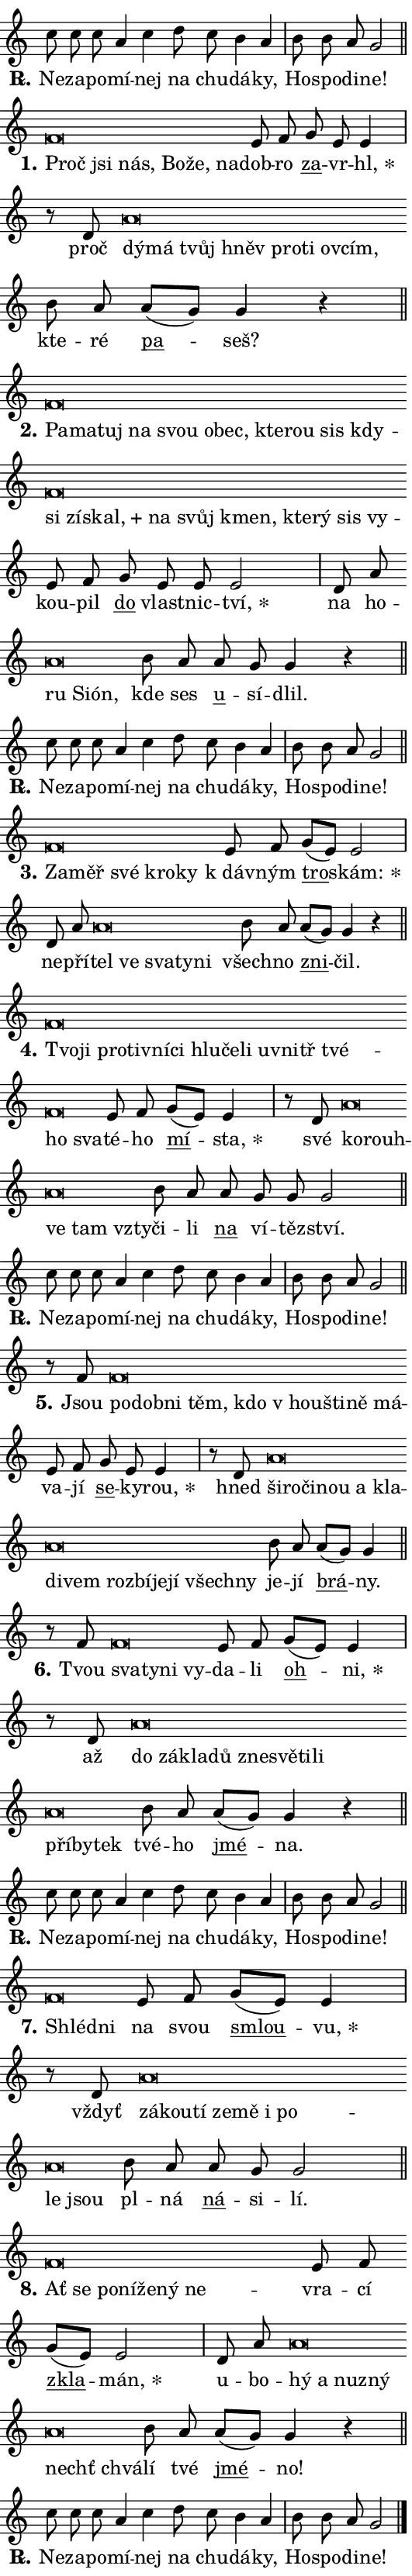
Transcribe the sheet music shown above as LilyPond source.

\version "2.24.0"
\header { tagline = "" }
\paper {
  indent = 0\cm
  top-margin = 0\cm
  right-margin = 0.13\cm % to fit lyric hyphens
  bottom-margin = 0\cm
  left-margin = 0\cm
  paper-width = 9\cm
  page-breaking = #ly:one-page-breaking
  system-system-spacing.basic-distance = #11
  score-system-spacing.basic-distance = #11
  ragged-last = ##f
}


%% Author: Thomas Morley
%% https://lists.gnu.org/archive/html/lilypond-user/2020-05/msg00002.html
#(define (line-position grob)
"Returns position of @var[grob} in current system:
   @code{'start}, if at first time-step
   @code{'end}, if at last time-step
   @code{'middle} otherwise
"
  (let* ((col (ly:item-get-column grob))
         (ln (ly:grob-object col 'left-neighbor))
         (rn (ly:grob-object col 'right-neighbor))
         (col-to-check-left (if (ly:grob? ln) ln col))
         (col-to-check-right (if (ly:grob? rn) rn col))
         (break-dir-left
           (and
             (ly:grob-property col-to-check-left 'non-musical #f)
             (ly:item-break-dir col-to-check-left)))
         (break-dir-right
           (and
             (ly:grob-property col-to-check-right 'non-musical #f)
             (ly:item-break-dir col-to-check-right))))
        (cond ((eqv? 1 break-dir-left) 'start)
              ((eqv? -1 break-dir-right) 'end)
              (else 'middle))))

#(define (tranparent-at-line-position vctor)
  (lambda (grob)
  "Relying on @code{line-position} select the relevant enry from @var{vctor}.
Used to determine transparency,"
    (case (line-position grob)
      ((end) (not (vector-ref vctor 0)))
      ((middle) (not (vector-ref vctor 1)))
      ((start) (not (vector-ref vctor 2))))))

noteHeadBreakVisibility =
#(define-music-function (break-visibility)(vector?)
"Makes @code{NoteHead}s transparent relying on @var{break-visibility}"
#{
  \override NoteHead.transparent =
    #(tranparent-at-line-position break-visibility)
#})

#(define delete-ledgers-for-transparent-note-heads
  (lambda (grob)
    "Reads whether a @code{NoteHead} is transparent.
If so this @code{NoteHead} is removed from @code{'note-heads} from
@var{grob}, which is supposed to be @code{LedgerLineSpanner}.
As a result ledgers are not printed for this @code{NoteHead}"
    (let* ((nhds-array (ly:grob-object grob 'note-heads))
           (nhds-list
             (if (ly:grob-array? nhds-array)
                 (ly:grob-array->list nhds-array)
                 '()))
           ;; Relies on the transparent-property being done before
           ;; Staff.LedgerLineSpanner.after-line-breaking is executed.
           ;; This is fragile ...
           (to-keep
             (remove
               (lambda (nhd)
                 (ly:grob-property nhd 'transparent #f))
               nhds-list)))
      ;; TODO find a better method to iterate over grob-arrays, similiar
      ;; to filter/remove etc for lists
      ;; For now rebuilt from scratch
      (set! (ly:grob-object grob 'note-heads)  '())
      (for-each
        (lambda (nhd)
          (ly:pointer-group-interface::add-grob grob 'note-heads nhd))
        to-keep))))

squashNotes = {
  \override NoteHead.X-extent = #'(-0.2 . 0.2)
  \override NoteHead.Y-extent = #'(-0.75 . 0)
  \override NoteHead.stencil =
    #(lambda (grob)
       (let ((pos (ly:grob-property grob 'staff-position)))
         (begin
           (if (< pos -7) (display "ERROR: Lower brevis then expected\n") (display ""))
           (if (<= pos -6) ly:text-interface::print ly:note-head::print))))
}
unSquashNotes = {
  \revert NoteHead.X-extent
  \revert NoteHead.Y-extent
  \revert NoteHead.stencil
}

hideNotes = \noteHeadBreakVisibility #begin-of-line-visible
unHideNotes = \noteHeadBreakVisibility #all-visible

% work-around for resetting accidentals
% https://lilypond.org/doc/v2.23/Documentation/notation/displaying-rhythms#unmetered-music
cadenzaMeasure = {
  \cadenzaOff
  \partial 1024 s1024
  \cadenzaOn
}

#(define-markup-command (accent layout props text) (markup?)
  "Underline accented syllable"
  (interpret-markup layout props
    #{\markup \override #'(offset . 4.3) \underline { #text }#}))

responsum = \markup \concat {
  "R" \hspace #-1.05 \path #0.1 #'((moveto 0 0.07) (lineto 0.9 0.8)) \hspace #0.05 "."
}

spaceSize = #0.6828661417322834 % exact space size for TeX Gyre Schola

\layout {
  \context {
    \Staff
    \remove "Time_signature_engraver"
    \override LedgerLineSpanner.after-line-breaking = #delete-ledgers-for-transparent-note-heads
  }
  \context {
    \Lyrics {
      \override LyricSpace.minimum-distance = \spaceSize
      \override LyricText.font-name = #"TeX Gyre Schola"
      \override LyricText.font-size = 1
      \override StanzaNumber.font-name = #"TeX Gyre Schola Bold"
      \override StanzaNumber.font-size = 1
    }
  }
  \context {
    \Score 
    \override NoteHead.text =
      #(lambda (grob) 
        (let ((pos (ly:grob-property grob 'staff-position)))
          #{\markup {
            \combine
              \halign #-0.55 \raise #(if (= pos -6) 0 0.5) \override #'(thickness . 2) \draw-line #'(3.2 . 0)
              \musicglyph "noteheads.sM1"
          }#}))
  }
}

% magnetic-lyrics.ily
%
%   written by
%     Jean Abou Samra <jean@abou-samra.fr>
%     Werner Lemberg <wl@gnu.org>
%
%   adapted by
%     Jiri Hon <jiri.hon@gmail.com>
%
% Version 2022-Apr-15

% https://www.mail-archive.com/lilypond-user@gnu.org/msg149350.html

#(define (Left_hyphen_pointer_engraver context)
   "Collect syllable-hyphen-syllable occurrences in lyrics and store
them in properties.  This engraver only looks to the left.  For
example, if the lyrics input is @code{foo -- bar}, it does the
following.

@itemize @bullet
@item
Set the @code{text} property of the @code{LyricHyphen} grob between
@q{foo} and @q{bar} to @code{foo}.

@item
Set the @code{left-hyphen} property of the @code{LyricText} grob with
text @q{foo} to the @code{LyricHyphen} grob between @q{foo} and
@q{bar}.
@end itemize

Use this auxiliary engraver in combination with the
@code{lyric-@/text::@/apply-@/magnetic-@/offset!} hook."
   (let ((hyphen #f)
         (text #f))
     (make-engraver
      (acknowledgers
       ((lyric-syllable-interface engraver grob source-engraver)
        (set! text grob)))
      (end-acknowledgers
       ((lyric-hyphen-interface engraver grob source-engraver)
        ;(when (not (grob::has-interface grob 'lyric-space-interface))
          (set! hyphen grob)));)
      ((stop-translation-timestep engraver)
       (when (and text hyphen)
         (ly:grob-set-object! text 'left-hyphen hyphen))
       (set! text #f)
       (set! hyphen #f)))))

#(define (lyric-text::apply-magnetic-offset! grob)
   "If the space between two syllables is less than the value in
property @code{LyricText@/.details@/.squash-threshold}, move the right
syllable to the left so that it gets concatenated with the left
syllable.

Use this function as a hook for
@code{LyricText@/.after-@/line-@/breaking} if the
@code{Left_@/hyphen_@/pointer_@/engraver} is active."
   (let ((hyphen (ly:grob-object grob 'left-hyphen #f)))
     (when hyphen
       (let ((left-text (ly:spanner-bound hyphen LEFT)))
         (when (grob::has-interface left-text 'lyric-syllable-interface)
           (let* ((common (ly:grob-common-refpoint grob left-text X))
                  (this-x-ext (ly:grob-extent grob common X))
                  (left-x-ext
                   (begin
                     ;; Trigger magnetism for left-text.
                     (ly:grob-property left-text 'after-line-breaking)
                     (ly:grob-extent left-text common X)))
                  ;; `delta` is the gap width between two syllables.
                  (delta (- (interval-start this-x-ext)
                            (interval-end left-x-ext)))
                  (details (ly:grob-property grob 'details))
                  (threshold (assoc-get 'squash-threshold details 0.2)))
             (when (< delta threshold)
               (let* (;; We have to manipulate the input text so that
                      ;; ligatures crossing syllable boundaries are not
                      ;; disabled.  For languages based on the Latin
                      ;; script this is essentially a beautification.
                      ;; However, for non-Western scripts it can be a
                      ;; necessity.
                      (lt (ly:grob-property left-text 'text))
                      (rt (ly:grob-property grob 'text))
                      (is-space (grob::has-interface hyphen 'lyric-space-interface))
                      (space (if is-space " " ""))
                      (extra-delta (if is-space spaceSize 0))
                      ;; Append new syllable.
                      (ltrt-space (if (and (string? lt) (string? rt))
                                (string-append lt space rt)
                                (make-concat-markup (list lt space rt))))
                      ;; Right-align `ltrt` to the right side.
                      (ltrt-space-markup (grob-interpret-markup
                               grob
                               (make-translate-markup
                                (cons (interval-length this-x-ext) 0)
                                (make-right-align-markup ltrt-space)))))
                 (begin
                   ;; Don't print `left-text`.
                   (ly:grob-set-property! left-text 'stencil #f)
                   ;; Set text and stencil (which holds all collected
                   ;; syllables so far) and shift it to the left.
                   (ly:grob-set-property! grob 'text ltrt-space)
                   (ly:grob-set-property! grob 'stencil ltrt-space-markup)
                   (ly:grob-translate-axis! grob (- (- delta extra-delta)) X))))))))))


#(define (lyric-hyphen::displace-bounds-first grob)
   ;; Make very sure this callback isn't triggered too early.
   (let ((left (ly:spanner-bound grob LEFT))
         (right (ly:spanner-bound grob RIGHT)))
     (ly:grob-property left 'after-line-breaking)
     (ly:grob-property right 'after-line-breaking)
     (ly:lyric-hyphen::print grob)))

squashThreshold = #0.4

\layout {
  \context {
    \Lyrics
    \consists #Left_hyphen_pointer_engraver
    \override LyricText.after-line-breaking =
      #lyric-text::apply-magnetic-offset!
    \override LyricHyphen.stencil = #lyric-hyphen::displace-bounds-first
    \override LyricText.details.squash-threshold = \squashThreshold
    \override LyricHyphen.minimum-distance = 0
    \override LyricHyphen.minimum-length = \squashThreshold
  }
}

squashText = \override LyricText.details.squash-threshold = 9999
unSquashText = \override LyricText.details.squash-threshold = \squashThreshold

leftText = \override LyricText.self-alignment-X = #LEFT
unLeftText = \revert LyricText.self-alignment-X

starOffset = #(lambda (grob) 
                (let ((x_offset (ly:self-alignment-interface::aligned-on-x-parent grob)))
                  (if (= x_offset 0) 0 (+ x_offset 1.2))))

star = #(define-music-function (syllable)(string?)
"Append star separator at the end of a syllable"
#{
  \once \override LyricText.X-offset = #starOffset
  \lyricmode { \markup {
    #syllable
    \override #'((font-name . "TeX Gyre Schola Bold")) \hspace #0.2 \lower #0.65 \larger "*"
  } }
#})

starAccent = #(define-music-function (syllable)(string?)
"Append star separator at the end of a syllable and make accent"
#{
  \once \override LyricText.X-offset = #starOffset
  \lyricmode { \markup {
    \accent #syllable
    \override #'((font-name . "TeX Gyre Schola Bold")) \hspace #0.2 \lower #0.65 \larger "*"
  } }
#})

breath = #(define-music-function (syllable)(string?)
"Append breathing indicator at the end of a syllable"
#{
  \lyricmode { \markup { #syllable "+" } }
#})

optionalBreath = #(define-music-function (syllable)(string?)
"Append optional breathing indicator at the end of a syllable"
#{
  \lyricmode { \markup { #syllable "(+)" } }
#})


\score {
    <<
        \new Voice = "melody" { \cadenzaOn \key c \major \relative { c''8 c c a4 c \bar "" d8 c \bar "" b4 a \cadenzaMeasure \bar "|" b8 b a g2 \cadenzaMeasure \bar "||" \break } }
        \new Lyrics \lyricsto "melody" { \lyricmode { \set stanza = \responsum
Ne -- za -- po -- mí -- nej na chu -- dá -- ky, Ho -- spo -- di -- ne! } }
    >>
    \layout {}
}

\score {
    <<
        \new Voice = "melody" { \cadenzaOn \key c \major \relative { \squashNotes f'\breve*1/16 \hideNotes \breve*1/16 \bar "" \breve*1/16 \bar "" \breve*1/16 \bar "" \breve*1/16 \breve*1/16 \bar "" \unHideNotes \unSquashNotes e8 f \bar "" g e e4 \cadenzaMeasure \bar "|" r8 d8 \squashNotes a'\breve*1/16 \hideNotes \breve*1/16 \bar "" \breve*1/16 \bar "" \breve*1/16 \bar "" \breve*1/16 \bar "" \breve*1/16 \bar "" \breve*1/16 \breve*1/16 \bar "" \unHideNotes \unSquashNotes b8 a \bar "" a[( g)] g4 r \cadenzaMeasure \bar "||" \break } }
        \new Lyrics \lyricsto "melody" { \lyricmode { \set stanza = "1."
\leftText Proč \squashText jsi nás, Bo -- že, na -- \unLeftText \unSquashText dob -- ro \markup \accent za -- vr -- \star hl, proč \leftText dý -- \squashText má tvůj hněv pro -- ti ov -- cím, \unLeftText \unSquashText kte -- ré \markup \accent pa -- seš? } }
    >>
    \layout {}
}

\score {
    <<
        \new Voice = "melody" { \cadenzaOn \key c \major \relative { \squashNotes f'\breve*1/16 \hideNotes \breve*1/16 \bar "" \breve*1/16 \bar "" \breve*1/16 \bar "" \breve*1/16 \bar "" \breve*1/16 \bar "" \breve*1/16 \bar "" \breve*1/16 \bar "" \breve*1/16 \bar "" \breve*1/16 \bar "" \breve*1/16 \bar "" \breve*1/16 \bar "" \breve*1/16 \bar "" \breve*1/16 \bar "" \breve*1/16 \bar "" \breve*1/16 \bar "" \breve*1/16 \bar "" \breve*1/16 \bar "" \breve*1/16 \bar "" \breve*1/16 \breve*1/16 \bar "" \unHideNotes \unSquashNotes e8 f \bar "" g e e e2 \cadenzaMeasure \bar "|" d8 a' \bar "" \squashNotes a\breve*1/16 \hideNotes \breve*1/16 \breve*1/16 \bar "" \unHideNotes \unSquashNotes b8 a \bar "" a g g4 r \cadenzaMeasure \bar "||" \break } }
        \new Lyrics \lyricsto "melody" { \lyricmode { \set stanza = "2."
\leftText Pa -- \squashText ma -- tuj na svou o -- bec, kte -- rou sis kdy -- si zí -- \breath "skal," na svůj kmen, kte -- rý sis vy -- \unLeftText \unSquashText kou -- pil \markup \accent do vlast -- nic -- \star tví, na ho -- \leftText ru \squashText Si -- ón, \unLeftText \unSquashText kde ses \markup \accent u -- sí -- dlil. } }
    >>
    \layout {}
}

\score {
    <<
        \new Voice = "melody" { \cadenzaOn \key c \major \relative { c''8 c c a4 c \bar "" d8 c \bar "" b4 a \cadenzaMeasure \bar "|" b8 b a g2 \cadenzaMeasure \bar "||" \break } }
        \new Lyrics \lyricsto "melody" { \lyricmode { \set stanza = \responsum
Ne -- za -- po -- mí -- nej na chu -- dá -- ky, Ho -- spo -- di -- ne! } }
    >>
    \layout {}
}

\score {
    <<
        \new Voice = "melody" { \cadenzaOn \key c \major \relative { \squashNotes f'\breve*1/16 \hideNotes \breve*1/16 \bar "" \breve*1/16 \bar "" \breve*1/16 \breve*1/16 \bar "" \unHideNotes \unSquashNotes e8 f \bar "" g[( e)] e2 \cadenzaMeasure \bar "|" d8 a' \bar "" \squashNotes a\breve*1/16 \hideNotes \breve*1/16 \bar "" \breve*1/16 \bar "" \breve*1/16 \breve*1/16 \bar "" \unHideNotes \unSquashNotes b8 a \bar "" a[( g)] g4 r \cadenzaMeasure \bar "||" \break } }
        \new Lyrics \lyricsto "melody" { \lyricmode { \set stanza = "3."
\leftText Za -- \squashText měř své kro -- ky \unLeftText \unSquashText "k dáv" -- ným \markup \accent tro -- \star skám: ne -- pří -- \leftText tel \squashText ve sva -- ty -- ni \unLeftText \unSquashText všech -- no \markup \accent zni -- čil. } }
    >>
    \layout {}
}

\score {
    <<
        \new Voice = "melody" { \cadenzaOn \key c \major \relative { \squashNotes f'\breve*1/16 \hideNotes \breve*1/16 \bar "" \breve*1/16 \bar "" \breve*1/16 \bar "" \breve*1/16 \bar "" \breve*1/16 \bar "" \breve*1/16 \bar "" \breve*1/16 \bar "" \breve*1/16 \bar "" \breve*1/16 \bar "" \breve*1/16 \bar "" \breve*1/16 \bar "" \breve*1/16 \breve*1/16 \bar "" \unHideNotes \unSquashNotes e8 f \bar "" g[( e)] e4 \cadenzaMeasure \bar "|" r8 d8 \squashNotes a'\breve*1/16 \hideNotes \breve*1/16 \bar "" \breve*1/16 \bar "" \breve*1/16 \breve*1/16 \bar "" \unHideNotes \unSquashNotes b8 a \bar "" a g g g2 \cadenzaMeasure \bar "||" \break } }
        \new Lyrics \lyricsto "melody" { \lyricmode { \set stanza = "4."
\leftText Tvo -- \squashText ji pro -- tiv -- ní -- ci hlu -- če -- li u -- vnitř tvé -- ho sva -- \unLeftText \unSquashText té -- ho \markup \accent mí -- \star sta, své \leftText ko -- \squashText rouh -- ve tam vzty -- \unLeftText \unSquashText či -- li \markup \accent na ví -- těz -- ství. } }
    >>
    \layout {}
}

\score {
    <<
        \new Voice = "melody" { \cadenzaOn \key c \major \relative { c''8 c c a4 c \bar "" d8 c \bar "" b4 a \cadenzaMeasure \bar "|" b8 b a g2 \cadenzaMeasure \bar "||" \break } }
        \new Lyrics \lyricsto "melody" { \lyricmode { \set stanza = \responsum
Ne -- za -- po -- mí -- nej na chu -- dá -- ky, Ho -- spo -- di -- ne! } }
    >>
    \layout {}
}

\score {
    <<
        \new Voice = "melody" { \cadenzaOn \key c \major \relative { r8 f'8 \squashNotes f\breve*1/16 \hideNotes \breve*1/16 \bar "" \breve*1/16 \bar "" \breve*1/16 \bar "" \breve*1/16 \bar "" \breve*1/16 \bar "" \breve*1/16 \bar "" \breve*1/16 \breve*1/16 \bar "" \unHideNotes \unSquashNotes e8 f \bar "" g e e4 \cadenzaMeasure \bar "|" r8 d8 \squashNotes a'\breve*1/16 \hideNotes \breve*1/16 \bar "" \breve*1/16 \bar "" \breve*1/16 \bar "" \breve*1/16 \bar "" \breve*1/16 \bar "" \breve*1/16 \bar "" \breve*1/16 \bar "" \breve*1/16 \bar "" \breve*1/16 \bar "" \breve*1/16 \bar "" \breve*1/16 \bar "" \breve*1/16 \breve*1/16 \bar "" \unHideNotes \unSquashNotes b8 a \bar "" a[( g)] g4 \cadenzaMeasure \bar "||" \break } }
        \new Lyrics \lyricsto "melody" { \lyricmode { \set stanza = "5."
Jsou \leftText po -- \squashText dob -- ni těm, kdo "v hou" -- šti -- ně má -- \unLeftText \unSquashText va -- jí \markup \accent se -- ky -- \star rou, hned \leftText ši -- \squashText ro -- či -- nou a kla -- di -- vem roz -- bí -- je -- jí všech -- ny \unLeftText \unSquashText je -- jí \markup \accent brá -- ny. } }
    >>
    \layout {}
}

\score {
    <<
        \new Voice = "melody" { \cadenzaOn \key c \major \relative { r8 f'8 \squashNotes f\breve*1/16 \hideNotes \breve*1/16 \bar "" \breve*1/16 \breve*1/16 \bar "" \unHideNotes \unSquashNotes e8 f \bar "" g[( e)] e4 \cadenzaMeasure \bar "|" r8 d8 \squashNotes a'\breve*1/16 \hideNotes \breve*1/16 \bar "" \breve*1/16 \bar "" \breve*1/16 \bar "" \breve*1/16 \bar "" \breve*1/16 \bar "" \breve*1/16 \bar "" \breve*1/16 \bar "" \breve*1/16 \bar "" \breve*1/16 \breve*1/16 \bar "" \unHideNotes \unSquashNotes b8 a \bar "" a[( g)] g4 r \cadenzaMeasure \bar "||" \break } }
        \new Lyrics \lyricsto "melody" { \lyricmode { \set stanza = "6."
Tvou \leftText sva -- \squashText ty -- ni vy -- \unLeftText \unSquashText da -- li \markup \accent oh -- \star ni, až \leftText do \squashText zá -- kla -- dů zne -- svě -- ti -- li pří -- by -- tek \unLeftText \unSquashText tvé -- ho \markup \accent jmé -- na. } }
    >>
    \layout {}
}

\score {
    <<
        \new Voice = "melody" { \cadenzaOn \key c \major \relative { c''8 c c a4 c \bar "" d8 c \bar "" b4 a \cadenzaMeasure \bar "|" b8 b a g2 \cadenzaMeasure \bar "||" \break } }
        \new Lyrics \lyricsto "melody" { \lyricmode { \set stanza = \responsum
Ne -- za -- po -- mí -- nej na chu -- dá -- ky, Ho -- spo -- di -- ne! } }
    >>
    \layout {}
}

\score {
    <<
        \new Voice = "melody" { \cadenzaOn \key c \major \relative { \squashNotes f'\breve*1/16 \hideNotes \breve*1/16 \bar "" \unHideNotes \unSquashNotes e8 f \bar "" g[( e)] e4 \cadenzaMeasure \bar "|" r8 d8 \squashNotes a'\breve*1/16 \hideNotes \breve*1/16 \bar "" \breve*1/16 \bar "" \breve*1/16 \bar "" \breve*1/16 \bar "" \breve*1/16 \bar "" \breve*1/16 \bar "" \breve*1/16 \breve*1/16 \bar "" \unHideNotes \unSquashNotes b8 a \bar "" a g g2 \cadenzaMeasure \bar "||" \break } }
        \new Lyrics \lyricsto "melody" { \lyricmode { \set stanza = "7."
\leftText Shléd -- \squashText ni \unLeftText \unSquashText na svou \markup \accent smlou -- \star vu, vždyť \leftText zá -- \squashText kou -- tí ze -- mě i po -- le jsou \unLeftText \unSquashText pl -- ná \markup \accent ná -- si -- lí. } }
    >>
    \layout {}
}

\score {
    <<
        \new Voice = "melody" { \cadenzaOn \key c \major \relative { \squashNotes f'\breve*1/16 \hideNotes \breve*1/16 \bar "" \breve*1/16 \bar "" \breve*1/16 \bar "" \breve*1/16 \bar "" \breve*1/16 \breve*1/16 \bar "" \unHideNotes \unSquashNotes e8 f \bar "" g[( e)] e2 \cadenzaMeasure \bar "|" d8 a' \bar "" \squashNotes a\breve*1/16 \hideNotes \breve*1/16 \bar "" \breve*1/16 \bar "" \breve*1/16 \bar "" \breve*1/16 \breve*1/16 \bar "" \unHideNotes \unSquashNotes b8 a \bar "" a[( g)] g4 r \cadenzaMeasure \bar "||" \break } }
        \new Lyrics \lyricsto "melody" { \lyricmode { \set stanza = "8."
\leftText Ať \squashText se po -- ní -- že -- ný ne -- \unLeftText \unSquashText vra -- cí \markup \accent zkla -- \star mán, u -- bo -- \leftText hý \squashText a nuz -- ný nechť chvá -- \unLeftText \unSquashText lí tvé \markup \accent jmé -- no! } }
    >>
    \layout {}
}

\score {
    <<
        \new Voice = "melody" { \cadenzaOn \key c \major \relative { c''8 c c a4 c \bar "" d8 c \bar "" b4 a \cadenzaMeasure \bar "|" b8 b a g2 \cadenzaMeasure \bar "||" \break } \bar "|." }
        \new Lyrics \lyricsto "melody" { \lyricmode { \set stanza = \responsum
Ne -- za -- po -- mí -- nej na chu -- dá -- ky, Ho -- spo -- di -- ne! } }
    >>
    \layout {}
}
